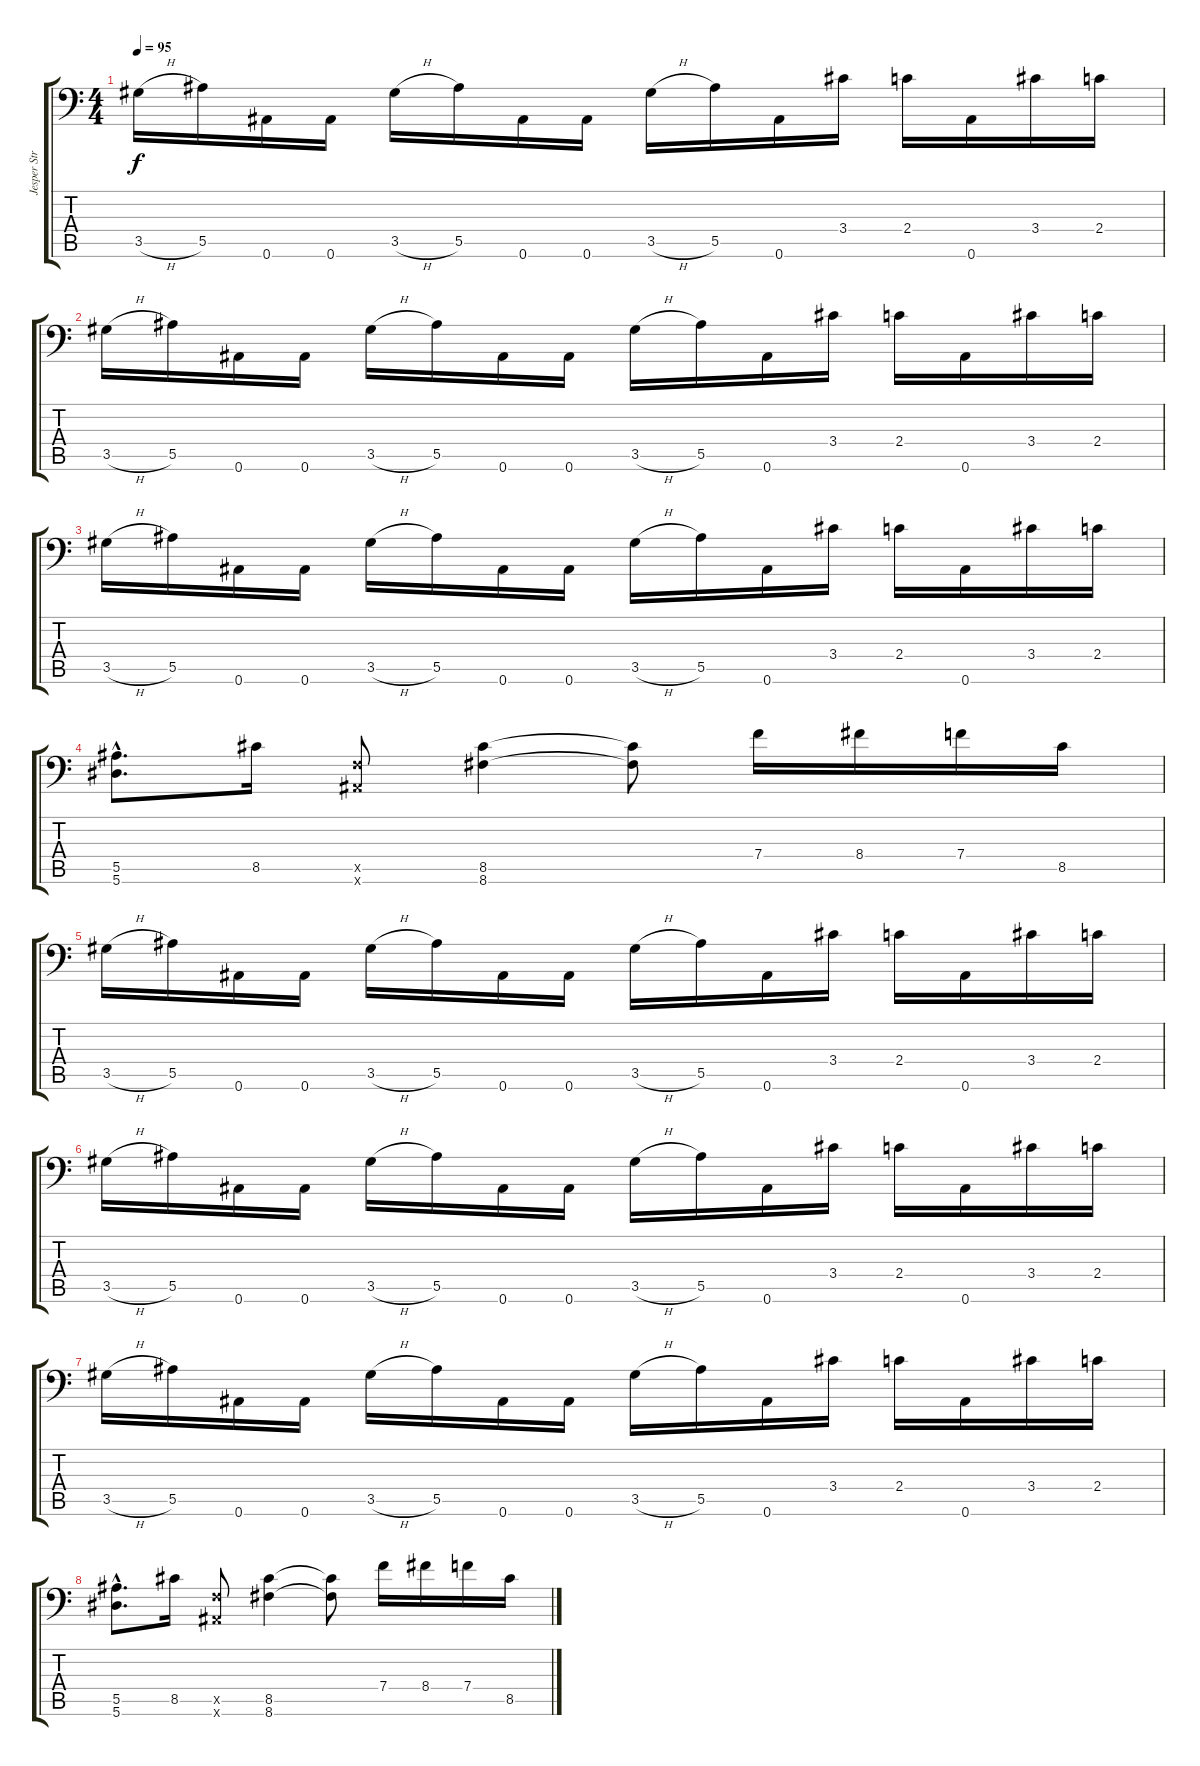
\track ("Jesper Stromblad" "Jesper Str") {instrument overdrivenguitar}
\staff {score tabs}
\tuning (C4 G3 Eb3 Bb2 F2 Bb1) {hide}
\ts (4 4)
\tempo 95
\clef f4
\ks c
3.5{h}.16{dy f} 5.5.16 0.6.16 0.6.16 3.5{h}.16 5.5.16 0.6.16 0.6.16 3.5{h}.16 5.5.16 0.6.16 3.4.16 2.4.16 0.6.16 3.4.16 2.4.16 |
3.5{h}.16 5.5.16 0.6.16 0.6.16 3.5{h}.16 5.5.16 0.6.16 0.6.16 3.5{h}.16 5.5.16 0.6.16 3.4.16 2.4.16 0.6.16 3.4.16 2.4.16 |
3.5{h}.16 5.5.16 0.6.16 0.6.16 3.5{h}.16 5.5.16 0.6.16 0.6.16 3.5{h}.16 5.5.16 0.6.16 3.4.16 2.4.16 0.6.16 3.4.16 2.4.16 |
(5.5{hac} 5.6{hac}).8{d} 8.5.16 (0.5{x} 0.6{x}).8 (8.5 8.6).4 (8.5{t} 8.6{t}).8 7.4.16 8.4.16 7.4.16 8.5.16 |
3.5{h}.16 5.5.16 0.6.16 0.6.16 3.5{h}.16 5.5.16 0.6.16 0.6.16 3.5{h}.16 5.5.16 0.6.16 3.4.16 2.4.16 0.6.16 3.4.16 2.4.16 |
3.5{h}.16 5.5.16 0.6.16 0.6.16 3.5{h}.16 5.5.16 0.6.16 0.6.16 3.5{h}.16 5.5.16 0.6.16 3.4.16 2.4.16 0.6.16 3.4.16 2.4.16 |
3.5{h}.16 5.5.16 0.6.16 0.6.16 3.5{h}.16 5.5.16 0.6.16 0.6.16 3.5{h}.16 5.5.16 0.6.16 3.4.16 2.4.16 0.6.16 3.4.16 2.4.16 |
(5.5{hac} 5.6{hac}).8{d} 8.5.16 (0.5{x} 0.6{x}).8 (8.5 8.6).4 (8.5{t} 8.6{t}).8 7.4.16 8.4.16 7.4.16 8.5.16
